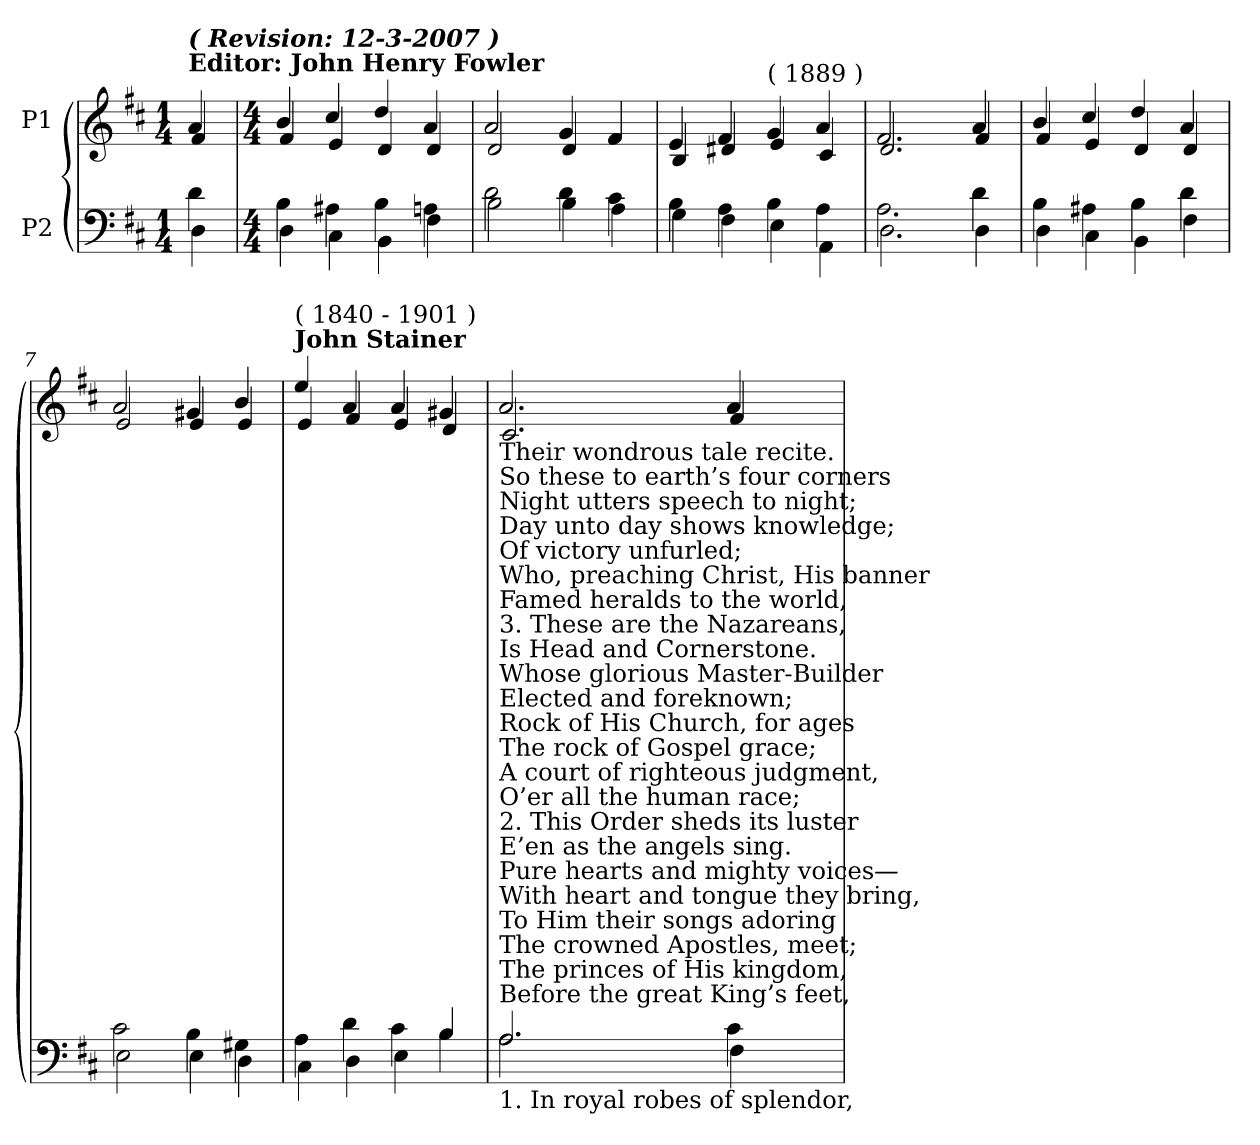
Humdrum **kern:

**kern	**kern
*part2	*part1
*staff2	*staff1
*I"P2	*I"P1
!!LO:PB:g=z
*clefF4	*clefG2
*k[f#c#]	*k[f#c#]
*D:	*D:
*M1/4	*M1/4
*MM115	*MM115
=1	=1
*^	*^
!	!	!LO:TX:a:B:t=Editor&colon; John Henry Fowler	!
!	!	!LO:TX:a:Bi:t=( Revision&colon; 12-3-2007 )	!
4di\	4Di\	4ai/	4f#i/
=2	=2	=2	=2
*M4/4	*	*M4/4	*
4Bi\	4Di\	4bi/	4f#i/
4A#Xi\	4C#i\	4cc#i/	4ei/
4Bi\	4BBi\	4ddi/	4di/
4Ani\	4F#i\	4ai/	4di/
=3	=3	=3	=3
2di\	2Bi\	2ai/	2di/
4di\	4Bi\	4gi/	4di/
4c#i\	4Ai\	4f#i/	4f#i/
=4	=4	=4	=4
4Bi\	4Gi\	4ei/	4Bi/
4Ai\	4F#i\	4f#i/	4d#Xi/
!	!	!LO:TX:a:t=( 1889 )	!
4Bi\	4Ei\	4gi/	4ei/
4Ai\	4AAi\	4ai/	4c#i/
=5	=5	=5	=5
2.Ai\	2.Di\	2.f#i/	2.di/
4di\	4Di\	4ai/	4f#i/
=6	=6	=6	=6
4Bi\	4Di\	4bi/	4f#i/
4A#Xi\	4C#i\	4cc#i/	4ei/
4Bi\	4BBi\	4ddi/	4di/
4di\	4F#i\	4ai/	4di/
=7	=7	=7	=7
2c#i\	2Ei\	2ai/	2ei/
4Bi\	4Ei\	4g#Xi/	4ei/
4G#Xi\	4Di\	4bi/	4ei/
=8	=8	=8	=8
!	!	!LO:TX:a:B:t=John Stainer	!
!	!	!LO:TX:a:t=( 1840 - 1901 )	!
4Ai\	4C#i\	4eei/	4ei/
4di\	4Di\	4ai/	4f#i/
4c#i\	4Ei\	4ai/	4ei/
4Bi/	4Bi\	4g#Xi/	4di/
!!LO:LB:g=z	!!
=9	=9	=9	=9
!LO:TX:b:t=1.  In royal robes of splendor,	!	!	!
!LO:TX:t=Before the great King’s feet,	!	!	!
!LO:TX:t=The princes of His kingdom,	!	!	!
!LO:TX:t=The crowned Apostles, meet;	!	!	!
!LO:TX:t=To Him their songs adoring	!	!	!
!LO:TX:t=With heart and tongue they bring,	!	!	!
!LO:TX:t=Pure hearts and mighty voices—	!	!	!
!LO:TX:t=E’en as the angels sing.	!	!	!
!LO:TX:t=2.  This Order sheds its luster	!	!	!
!LO:TX:t=O’er all the human race;	!	!	!
!LO:TX:t=A court of righteous judgment,	!	!	!
!LO:TX:t=The rock of Gospel grace;	!	!	!
!LO:TX:t=Rock of His Church, for ages	!	!	!
!LO:TX:t=Elected and foreknown;	!	!	!
!LO:TX:t=Whose glorious Master-Builder	!	!	!
!LO:TX:t=Is Head and Cornerstone.	!	!	!
!LO:TX:t=3.  These are the Nazareans,	!	!	!
!LO:TX:t=Famed heralds to the world,	!	!	!
!LO:TX:t=Who, preaching Christ, His banner	!	!	!
!LO:TX:t=Of victory unfurled;	!	!	!
!LO:TX:t=Day unto day shows knowledge;	!	!	!
!LO:TX:t=Night utters speech to night;	!	!	!
!LO:TX:t=So these to earth’s four corners	!	!	!
!LO:TX:t=Their wondrous tale recite.	!	!	!
2.Ai/	2.Ai\	2.ai/	2.c#i/
4c#i\	4F#i\	4ai/	4f#i/
*v	*v	*	*
*	*v	*v
=	=
*-	*-
